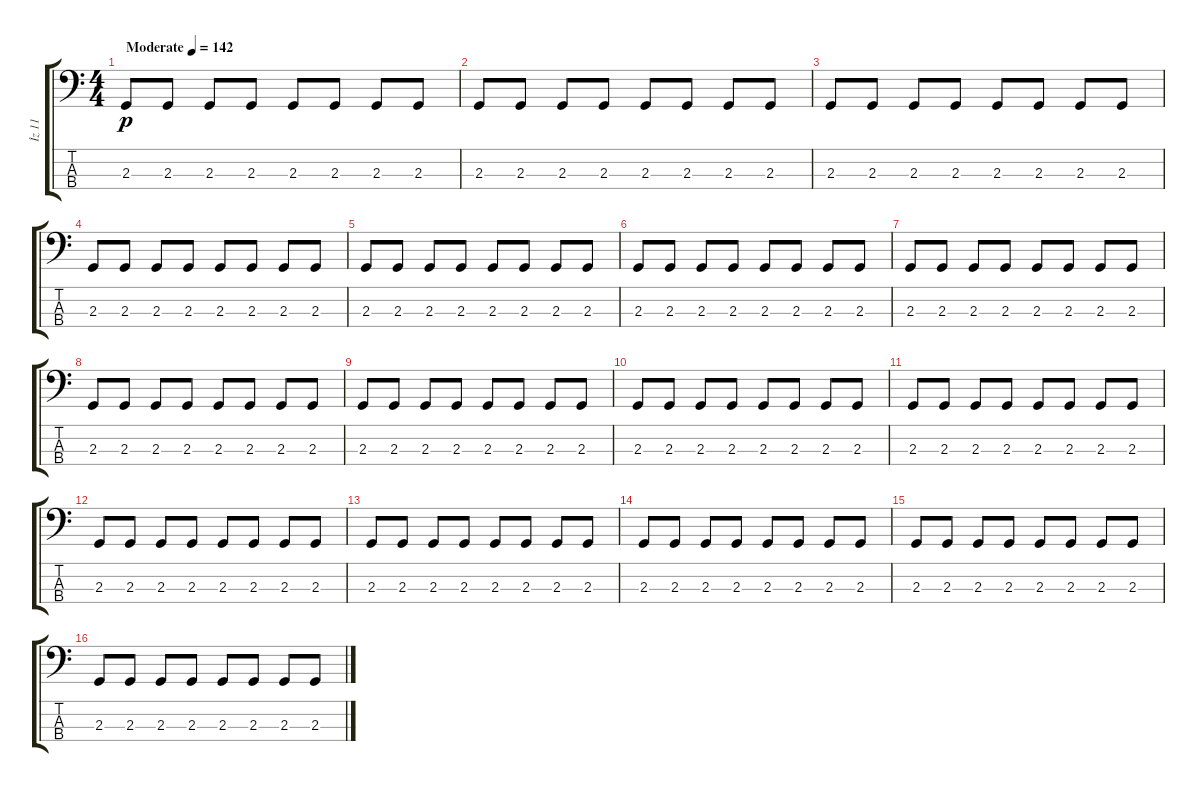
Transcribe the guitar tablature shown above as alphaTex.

\track ("İz 11" "İz 11") {instrument electricbassfinger}
\staff {score tabs}
\tuning (D2 A1 F1 C1) {hide}
\ts (4 4)
\tempo (142 "Moderate")
\clef f4
\ks c
2.3.8{dy p instrument electricbassfinger} 2.3.8 2.3.8 2.3.8 2.3.8 2.3.8 2.3.8 2.3.8 |
2.3.8 2.3.8 2.3.8 2.3.8 2.3.8 2.3.8 2.3.8 2.3.8 |
2.3.8 2.3.8 2.3.8 2.3.8 2.3.8 2.3.8 2.3.8 2.3.8 |
2.3.8 2.3.8 2.3.8 2.3.8 2.3.8 2.3.8 2.3.8 2.3.8 |
2.3.8 2.3.8 2.3.8 2.3.8 2.3.8 2.3.8 2.3.8 2.3.8 |
2.3.8 2.3.8 2.3.8 2.3.8 2.3.8 2.3.8 2.3.8 2.3.8 |
2.3.8 2.3.8 2.3.8 2.3.8 2.3.8 2.3.8 2.3.8 2.3.8 |
2.3.8 2.3.8 2.3.8 2.3.8 2.3.8 2.3.8 2.3.8 2.3.8 |
2.3.8 2.3.8 2.3.8 2.3.8 2.3.8 2.3.8 2.3.8 2.3.8 |
2.3.8 2.3.8 2.3.8 2.3.8 2.3.8 2.3.8 2.3.8 2.3.8 |
2.3.8 2.3.8 2.3.8 2.3.8 2.3.8 2.3.8 2.3.8 2.3.8 |
2.3.8 2.3.8 2.3.8 2.3.8 2.3.8 2.3.8 2.3.8 2.3.8 |
2.3.8 2.3.8 2.3.8 2.3.8 2.3.8 2.3.8 2.3.8 2.3.8 |
2.3.8 2.3.8 2.3.8 2.3.8 2.3.8 2.3.8 2.3.8 2.3.8 |
2.3.8 2.3.8 2.3.8 2.3.8 2.3.8 2.3.8 2.3.8 2.3.8 |
2.3.8 2.3.8 2.3.8 2.3.8 2.3.8 2.3.8 2.3.8 2.3.8
